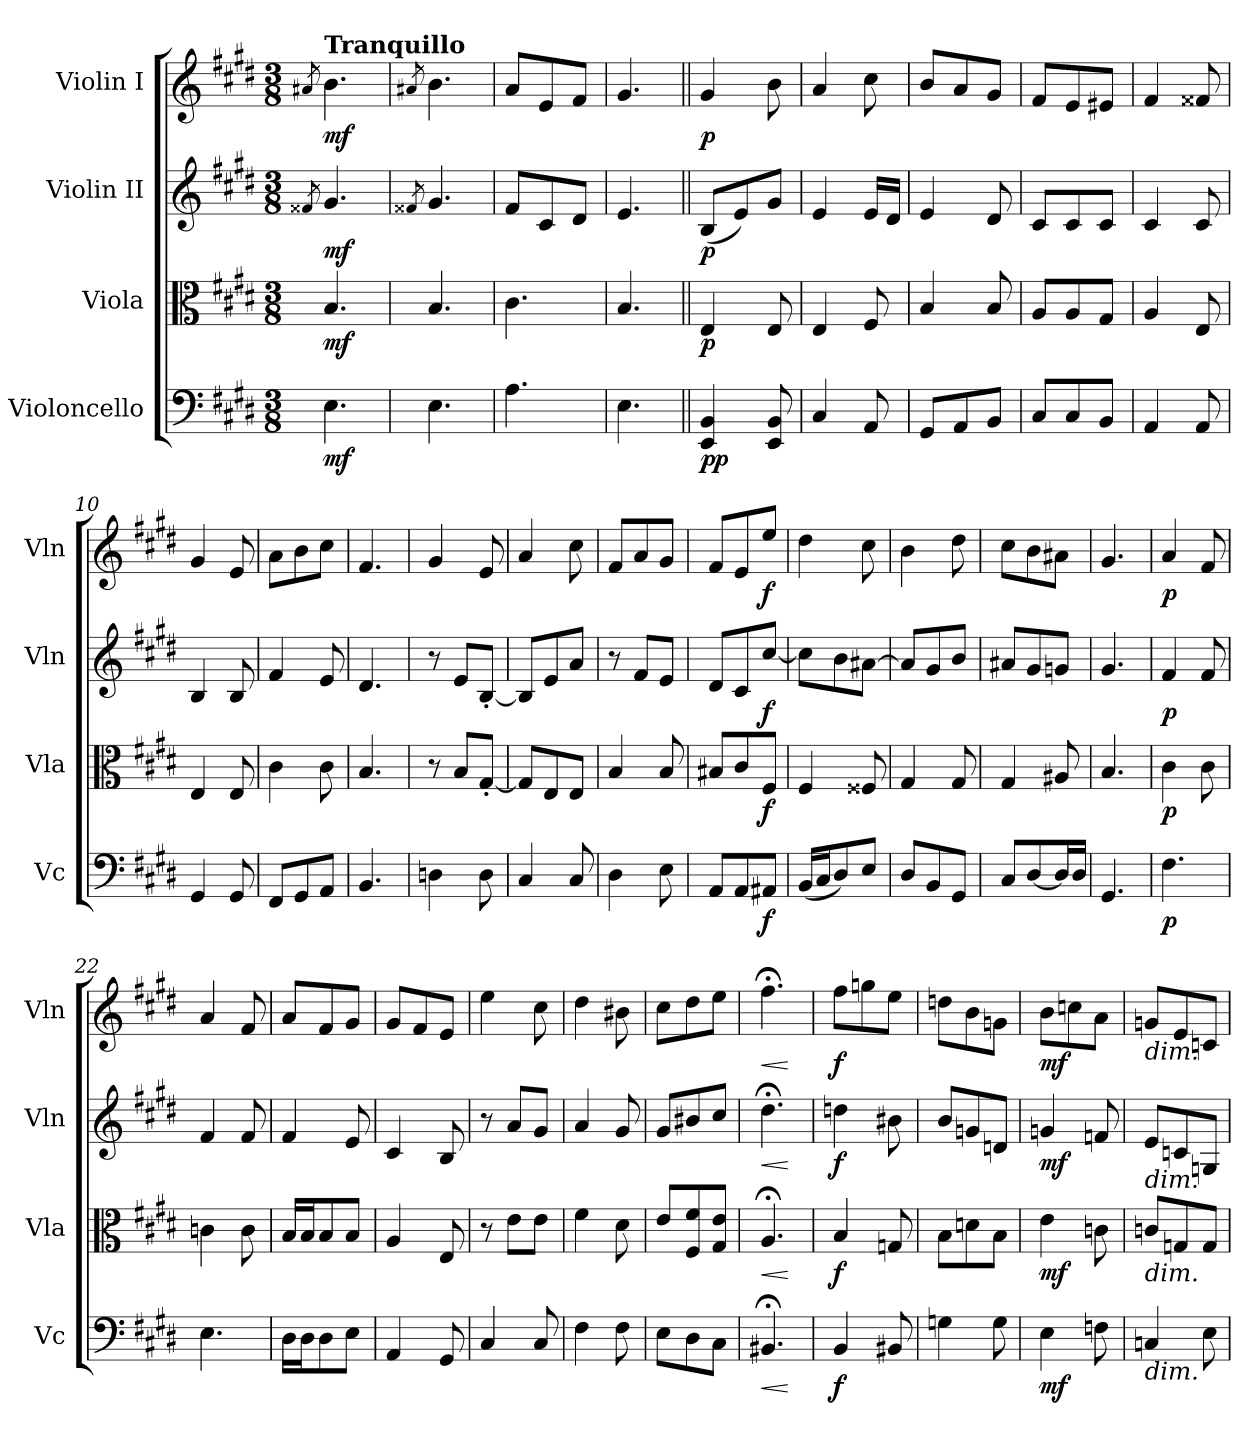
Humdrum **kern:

**kern	**dynam	**kern	**dynam	**kern	**dynam	**kern	**dynam
*part4	*part4	*part3	*part3	*part2	*part2	*part1	*part1
*staff4	*staff4	*staff3	*staff3	*staff2	*staff2	*staff1	*staff1
*I"Violoncello	*	*I"Viola	*	*I"Violin II	*	*I"Violin I	*
*I'Vc	*	*I'Vla	*	*I'Vln	*	*I'Vln	*
*clefF4	*	*clefC3	*	*clefG2	*	*clefG2	*
*k[f#c#g#d#]	*	*k[f#c#g#d#]	*	*k[f#c#g#d#]	*	*k[f#c#g#d#]	*
*M3/8	*	*M3/8	*	*M3/8	*	*M3/8	*
*MM120	*	*MM120	*	*MM120	*	*MM120	*
=1	=1	=1	=1	=1	=1	=1	=1
.	.	.	.	8qf##X/	.	8qa#X/	.
!	!	!	!	!	!	!LO:TX:a:B:t=Tranquillo	!
!	!LO:DY:b	!	!LO:DY:b	!	!LO:DY:b	!	!LO:DY:b
4.E\	mf	4.B/	mf	4.g#/	mf	4.b\	mf
=2	=2	=2	=2	=2	=2	=2	=2
.	.	.	.	8qf##X/	.	8qa#X/	.
4.E\	.	4.B/	.	4.g#/	.	4.b\	.
=3	=3	=3	=3	=3	=3	=3	=3
4.A\	.	4.c#\	.	8f#/L	.	8a/L	.
.	.	.	.	8c#/	.	8e/	.
.	.	.	.	8d#/J	.	8f#/J	.
=4	=4	=4	=4	=4	=4	=4	=4
4.E\	.	4.B/	.	4.e/	.	4.g#/	.
=5||	=5||	=5||	=5||	=5||	=5||	=5||	=5||
!	!LO:DY:b	!	!	!	!	!	!
!	!LO:DY:n=1:b	!	!LO:DY:b	!	!LO:DY:b	!	!LO:DY:b
4EE/ 4BB/	p p	4E/	p	(<8B/L	p	4g#/	p
.	.	.	.	8e/)	.	.	.
8EE/ 8BB/	.	8E/	.	8g#/J	.	8b\	.
=6	=6	=6	=6	=6	=6	=6	=6
4C#/	.	4E/	.	4e/	.	4a/	.
8AA/	.	8F#/	.	16e/LL	.	8cc#\	.
.	.	.	.	16d#/JJ	.	.	.
=7	=7	=7	=7	=7	=7	=7	=7
8GG#/L	.	4B/	.	4e/	.	8b/L	.
8AA/	.	.	.	.	.	8a/	.
8BB/J	.	8B/	.	8d#/	.	8g#/J	.
=8	=8	=8	=8	=8	=8	=8	=8
8C#/L	.	8A/L	.	8c#/L	.	8f#/L	.
8C#/	.	8A/	.	8c#/	.	8e/	.
8BB/J	.	8G#/J	.	8c#/J	.	8e#X/J	.
=9	=9	=9	=9	=9	=9	=9	=9
4AA/	.	4A/	.	4c#/	.	4f#/	.
8AA/	.	8E/	.	8c#/	.	8f##X/	.
=10	=10	=10	=10	=10	=10	=10	=10
4GG#/	.	4E/	.	4B/	.	4g#/	.
8GG#/	.	8E/	.	8B/	.	8e/	.
=11	=11	=11	=11	=11	=11	=11	=11
8FF#/L	.	4c#\	.	4f#/	.	8a\L	.
8GG#/	.	.	.	.	.	8b\	.
8AA/J	.	8c#\	.	8e/	.	8cc#\J	.
=12	=12	=12	=12	=12	=12	=12	=12
4.BB/	.	4.B/	.	4.d#/	.	4.f#/	.
!!LO:LB:g=z
=13	=13	=13	=13	=13	=13	=13	=13
4Dn\	.	8r	.	8r	.	4g#/	.
.	.	8B/L	.	8e/L	.	.	.
8D\	.	[8G#'/J	.	[8B'/J	.	8e/	.
=14	=14	=14	=14	=14	=14	=14	=14
4C#/	.	8G#/L]	.	8B/L]	.	4a/	.
.	.	8E/	.	8e/	.	.	.
8C#/	.	8E/J	.	8a/J	.	8cc#\	.
=15	=15	=15	=15	=15	=15	=15	=15
4D#\	.	4B/	.	8r	.	8f#/L	.
.	.	.	.	8f#/L	.	8a/	.
8E\	.	8B/	.	8e/J	.	8g#/J	.
=16	=16	=16	=16	=16	=16	=16	=16
8AA/L	.	8B#X/L	.	8d#/L	.	8f#/L	.
8AA/	.	8c#/	.	8c#/	.	8e/	.
!	!LO:DY:b	!	!LO:DY:b	!	!LO:DY:b	!	!LO:DY:b
8AA#X/J	f	8F#/J	f	[8cc#/J	f	8ee/J	f
=17	=17	=17	=17	=17	=17	=17	=17
(<16BB/LL	.	4F#/	.	8cc#\L]	.	4dd#\	.
16C#/J	.	.	.	.	.	.	.
8D#/)	.	.	.	8b\	.	.	.
8E/J	.	8F##X/	.	[8a#X\J	.	8cc#\	.
=18	=18	=18	=18	=18	=18	=18	=18
8D#/L	.	4G#/	.	8a#/L]	.	4b\	.
8BB/	.	.	.	8g#/	.	.	.
8GG#/J	.	8G#/	.	8b/J	.	8dd#\	.
=19	=19	=19	=19	=19	=19	=19	=19
8C#/L	.	4G#/	.	8a#X/L	.	8cc#\L	.
[8D#/	.	.	.	8g#/	.	8b\	.
16D#/L]	.	8A#X/	.	8gn/J	.	8a#X\J	.
16D#/JJ	.	.	.	.	.	.	.
=20	=20	=20	=20	=20	=20	=20	=20
4.GG#/	.	4.B/	.	4.g#/	.	4.g#/	.
=21	=21	=21	=21	=21	=21	=21	=21
!	!LO:DY:b	!	!LO:DY:b	!	!LO:DY:b	!	!LO:DY:b
4.F#\	p	4c#\	p	4f#/	p	4a/	p
.	.	8c#\	.	8f#/	.	8f#/	.
=22	=22	=22	=22	=22	=22	=22	=22
4.E\	.	4cn\	.	4f#/	.	4a/	.
.	.	8c\	.	8f#/	.	8f#/	.
=23	=23	=23	=23	=23	=23	=23	=23
16D#\LL	.	16B/LL	.	4f#/	.	8a/L	.
16D#\J	.	16B/J	.	.	.	.	.
8D#\	.	8B/	.	.	.	8f#/	.
8E\J	.	8B/J	.	8e/	.	8g#/J	.
=24	=24	=24	=24	=24	=24	=24	=24
4AA/	.	4A/	.	4c#/	.	8g#/L	.
.	.	.	.	.	.	8f#/	.
8GG#/	.	8E/	.	8B/	.	8e/J	.
=25	=25	=25	=25	=25	=25	=25	=25
4C#/	.	8r	.	8r	.	4ee\	.
.	.	8e\L	.	8a/L	.	.	.
8C#/	.	8e\J	.	8g#/J	.	8cc#\	.
!!LO:LB:g=z
=26	=26	=26	=26	=26	=26	=26	=26
4F#\	.	4f#\	.	4a/	.	4dd#\	.
8F#\	.	8d#\	.	8g#/	.	8b#X\	.
=27	=27	=27	=27	=27	=27	=27	=27
8E\L	.	8e/L	.	8g#/L	.	8cc#\L	.
8D#\	.	8F#/ 8f#/	.	8b#X/	.	8dd#\	.
8C#\J	.	8G#/ 8e/J	.	8cc#/J	.	8ee\J	.
=28	=28	=28	=28	=28	=28	=28	=28
!	!LO:HP:b	!	!LO:HP:b	!	!LO:HP:b	!	!LO:HP:b
4.BB#X;</	<	4.A;</	<	4.dd#;<\	<	4.ff#;<\	<
.	[	.	[	.	[	.	[
=29	=29	=29	=29	=29	=29	=29	=29
!	!LO:DY:b	!	!LO:DY:b	!	!LO:DY:b	!	!LO:DY:b
4BB/	f	4B/	f	4ddn\	f	8ff#\L	f
.	.	.	.	.	.	8ggn\	.
8BB#X/	.	8Gn/	.	8b#X\	.	8ee\J	.
=30	=30	=30	=30	=30	=30	=30	=30
4Gn\	.	8B\L	.	8b/L	.	8ddn\L	.
.	.	8dn\	.	8gn/	.	8b\	.
8G\	.	8B\J	.	8dn/J	.	8gn\J	.
=31	=31	=31	=31	=31	=31	=31	=31
!	!LO:DY:b	!	!LO:DY:b	!	!LO:DY:b	!	!LO:DY:b
4E\	mf	4e\	mf	4gn/	mf	8b\L	mf
.	.	.	.	.	.	8ccn\	.
8Fn\	.	8cn\	.	8fn/	.	8a\J	.
=32	=32	=32	=32	=32	=32	=32	=32
!	!	!	!	!	!	!LO:TX:b:i:t=dim.	!
!	!	!	!	!LO:TX:b:i:t=dim.	!	!	!
!	!	!LO:TX:b:i:t=dim.	!	!	!	!	!
!LO:TX:b:i:t=dim.	!	!	!	!	!	!	!
4Cn/	.	8cn/L	.	8e/L	.	8gn/L	.
.	.	8Gn/	.	8cn/	.	8e/	.
8E\	.	8G/J	.	8Gn/J	.	8cn/J	.
=	=	=	=	=	=	=	=
*-	*-	*-	*-	*-	*-	*-	*-
